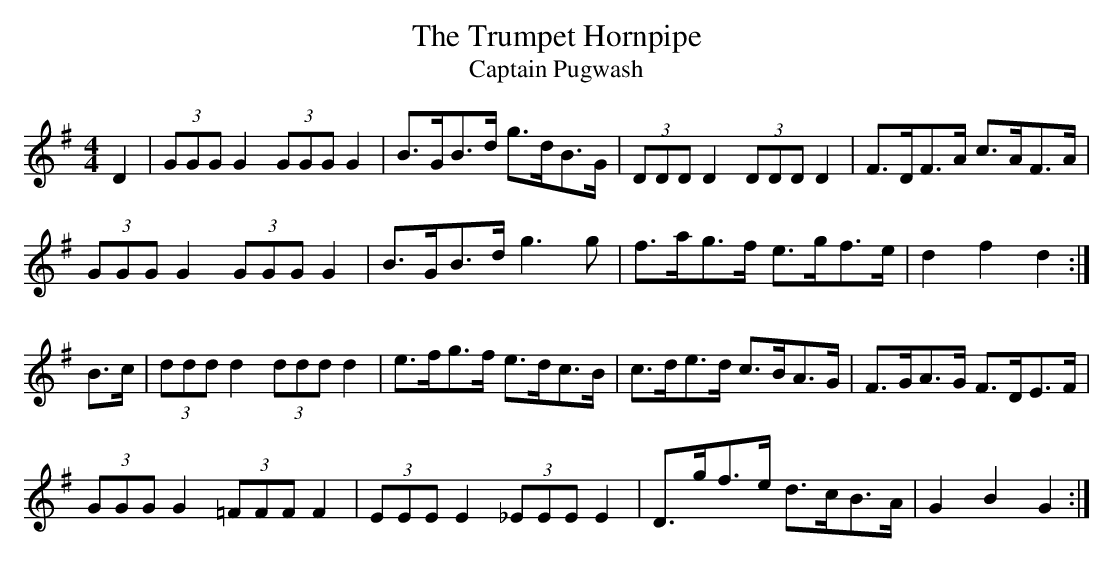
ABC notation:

X:1
T:Trumpet Hornpipe, The
T:Captain Pugwash
M:4/4
L:1/8
K:G
D2|(3GGG G2 (3GGG G2|B>GB>d g>dB>G|(3DDD D2 (3DDD D2|F>DF>A c>AF>A|
(3GGG G2 (3GGG G2|B>GB>d g3 g|f>ag>f e>gf>e|d2 f2 d2:|
B>c|(3ddd d2 (3ddd d2|e>fg>f e>dc>B|c>de>d c>BA>G|F>GA>G F>DE>F|
(3GGG G2 (3=FFF F2|(3EEE E2 (3_EEE E2|D>gf>e d>cB>A|G2 B2 G2 :|
